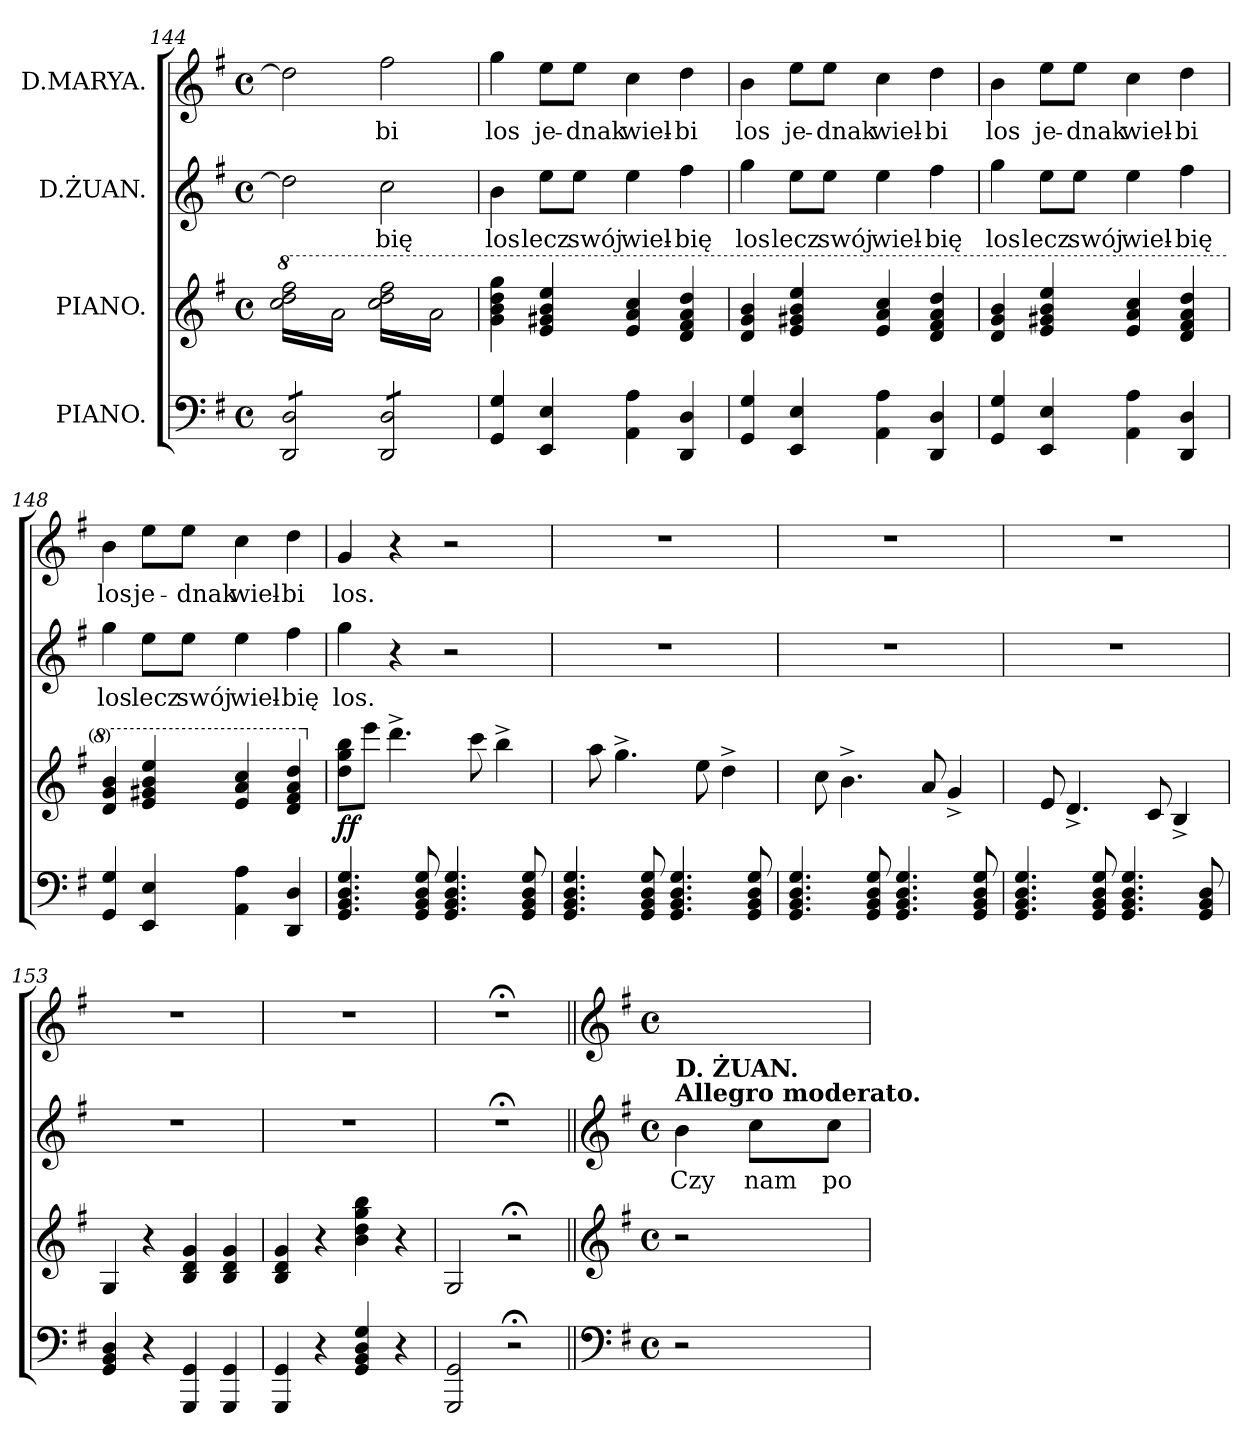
**kern	**kern	**dynam	**kern	**text	**kern	**text
*part4	*part3	*part3	*part2	*part2	*part1	*part1
*staff4	*staff3	*staff3	*staff2	*staff2	*staff1	*staff1
*I"PIANO.	*I"PIANO.	*	*I"D.ŻUAN.	*	*I"D.MARYA.	*
*clefF4	*clefG2	*	*clefG2	*	*clefG2	*
*k[f#]	*k[f#]	*	*k[f#]	*	*k[f#]	*
*M4/4	*M4/4	*	*M4/4	*	*M4/4	*
*met(c)	*met(c)	*	*met(c)	*	*met(c)	*
*	*8va	*	*	*	*	*
=144	=144	=144	=144	=144	=144	=144
*tremolo	*	*	*	*	*	*
*	*tremolo	*	*	*	*	*
8DD/ 8D/L	16ccc\ 16ddd\ 16fff#\LL	.	2dd\]	.	2dd\]	.
.	16aa\	.	.	.	.	.
8DD/ 8D/	16ccc\ 16ddd\ 16fff#\	.	.	.	.	.
.	16aa\	.	.	.	.	.
8DD/ 8D/	16ccc\ 16ddd\ 16fff#\	.	.	.	.	.
.	16aa\	.	.	.	.	.
8DD/ 8D/J	16ccc\ 16ddd\ 16fff#\	.	.	.	.	.
.	16aa\JJ	.	.	.	.	.
8DD/ 8D/L	16ccc\ 16ddd\ 16fff#\LL	.	2cc\	-bię	2ff#\	-bi
.	16aa\	.	.	.	.	.
8DD/ 8D/	16ccc\ 16ddd\ 16fff#\	.	.	.	.	.
.	16aa\	.	.	.	.	.
8DD/ 8D/	16ccc\ 16ddd\ 16fff#\	.	.	.	.	.
.	16aa\	.	.	.	.	.
8DD/ 8D/J	16ccc\ 16ddd\ 16fff#\	.	.	.	.	.
*Xtremolo	*	*	*	*	*	*
.	16aa\JJ	.	.	.	.	.
*	*Xtremolo	*	*	*	*	*
=145	=145	=145	=145	=145	=145	=145
4GG/ 4G/	4gg\ 4bb\ 4ddd\ 4ggg\	.	4b\	los	4gg\	los
.	.	.	.	.	.	.
.	.	.	.	.	.	.
.	.	.	.	.	.	.
4EE/ 4E/	4ee/ 4gg#X/ 4bb/ 4eee/	.	8ee\L	lecz	8ee\L	je-
.	.	.	8ee\J	swój	8ee\J	-dnak
4AA\ 4A\	4ee/ 4aa/ 4ccc/	.	4ee\	wiel-	4cc\	wiel-
4DD/ 4D/	4dd/ 4ff#/ 4aa/ 4ddd/	.	4ff#\	-bię	4dd\	-bi
=146	=146	=146	=146	=146	=146	=146
4GG/ 4G/	4dd/ 4gg/ 4bb/	.	4gg\	los	4b\	los
4EE/ 4E/	4ee/ 4gg#X/ 4bb/ 4eee/	.	8ee\L	lecz	8ee\L	je-
.	.	.	8ee\J	swój	8ee\J	-dnak
4AA\ 4A\	4ee/ 4aa/ 4ccc/	.	4ee\	wiel-	4cc\	wiel-
4DD/ 4D/	4dd/ 4ff#/ 4aa/ 4ddd/	.	4ff#\	-bię	4dd\	-bi
=147	=147	=147	=147	=147	=147	=147
4GG/ 4G/	4dd/ 4gg/ 4bb/	.	4gg\	los	4b\	los
4EE/ 4E/	4ee/ 4gg#X/ 4bb/ 4eee/	.	8ee\L	lecz	8ee\L	je-
.	.	.	8ee\J	swój	8ee\J	-dnak
4AA\ 4A\	4ee/ 4aa/ 4ccc/	.	4ee\	wiel-	4cc\	wiel-
4DD/ 4D/	4dd/ 4ff#/ 4aa/ 4ddd/	.	4ff#\	-bię	4dd\	-bi
=148	=148	=148	=148	=148	=148	=148
4GG/ 4G/	4dd/ 4gg/ 4bb/	.	4gg\	los	4b\	los
4EE/ 4E/	4ee/ 4gg#X/ 4bb/ 4eee/	.	8ee\L	lecz	8ee\L	je-
.	.	.	8ee\J	swój	8ee\J	-dnak
4AA\ 4A\	4ee/ 4aa/ 4ccc/	.	4ee\	wiel-	4cc\	wiel-
4DD/ 4D/	4dd/ 4ff#/ 4aa/ 4ddd/	.	4ff#\	-bię	4dd\	-bi
=149	=149	=149	=149	=149	=149	=149
*	*X8va	*	*	*	*	*
4.GG/ 4.BB/ 4.D/ 4.G/	8dd\ 8gg\ 8bb\L	ff	4gg\	los.	4g/	los.
.	8eee\J	.	.	.	.	.
.	4.ddd^<\	.	4r	.	4r	.
8GG/ 8BB/ 8D/ 8G/	.	.	.	.	.	.
4.GG/ 4.BB/ 4.D/ 4.G/	.	.	2r	.	2r	.
.	8ccc\	.	.	.	.	.
.	4bb^<\	.	.	.	.	.
8GG/ 8BB/ 8D/ 8G/	.	.	.	.	.	.
=150	=150	=150	=150	=150	=150	=150
4.GG/ 4.BB/ 4.D/ 4.G/	8ryy	.	1r	.	1r	.
.	8aa\	.	.	.	.	.
.	4.gg^\	.	.	.	.	.
8GG/ 8BB/ 8D/ 8G/	.	.	.	.	.	.
4.GG/ 4.BB/ 4.D/ 4.G/	.	.	.	.	.	.
.	8ee\	.	.	.	.	.
.	4dd^\	.	.	.	.	.
8GG/ 8BB/ 8D/ 8G/	.	.	.	.	.	.
=151	=151	=151	=151	=151	=151	=151
4.GG/ 4.BB/ 4.D/ 4.G/	8ryy	.	1r	.	1r	.
.	8cc\	.	.	.	.	.
.	4.b^\	.	.	.	.	.
8GG/ 8BB/ 8D/ 8G/	.	.	.	.	.	.
4.GG/ 4.BB/ 4.D/ 4.G/	.	.	.	.	.	.
.	8a/	.	.	.	.	.
.	4g^>/	.	.	.	.	.
8GG/ 8BB/ 8D/ 8G/	.	.	.	.	.	.
=152	=152	=152	=152	=152	=152	=152
4.GG/ 4.BB/ 4.D/ 4.G/	8ryy	.	1r	.	1r	.
.	8e/	.	.	.	.	.
.	4.d^>/	.	.	.	.	.
8GG/ 8BB/ 8D/ 8G/	.	.	.	.	.	.
4.GG/ 4.BB/ 4.D/ 4.G/	.	.	.	.	.	.
.	8c/	.	.	.	.	.
.	4B^>/	.	.	.	.	.
8GG/ 8BB/ 8D/	.	.	.	.	.	.
=153	=153	=153	=153	=153	=153	=153
4GG/ 4BB/ 4D/	4G/	.	1r	.	1r	.
4r	4r	.	.	.	.	.
4GGG/ 4GG/	4B/ 4d/ 4g/	.	.	.	.	.
4GGG/ 4GG/	4B/ 4d/ 4g/	.	.	.	.	.
=154	=154	=154	=154	=154	=154	=154
4GGG/ 4GG/	4B/ 4d/ 4g/	.	1r	.	1r	.
4r	4r	.	.	.	.	.
4GG/ 4BB/ 4D/ 4G/	4b\ 4dd\ 4gg\ 4bb\	.	.	.	.	.
4r	4r	.	.	.	.	.
=155	=155	=155	=155	=155	=155	=155
2GGG/ 2GG/	2G/	.	1r;<	.	1r;<	.
2r;<	2r;<	.	.	.	.	.
=156||	=156||	=156||	=156||	=156||	=156||	=156||
*clefF4	*clefG2	*	*clefG2	*	*clefG2	*
*k[f#]	*k[f#]	*	*k[f#]	*	*k[f#]	*
*M4/4	*M4/4	*	*M4/4	*	*M4/4	*
*met(c)	*met(c)	*	*met(c)	*	*met(c)	*
!	!	!	!LO:TX:a:B:t=Allegro moderato.	!	!	!
!	!	!	!LO:TX:a:B:t=D. ŻUAN.	!	!	!
2r	2r	.	4b\	Czy	2ryy	.
.	.	.	8cc\L	nam	.	.
.	.	.	8cc\J	po-	.	.
=	=	=	=	=	=	=
*-	*-	*-	*-	*-	*-	*-
